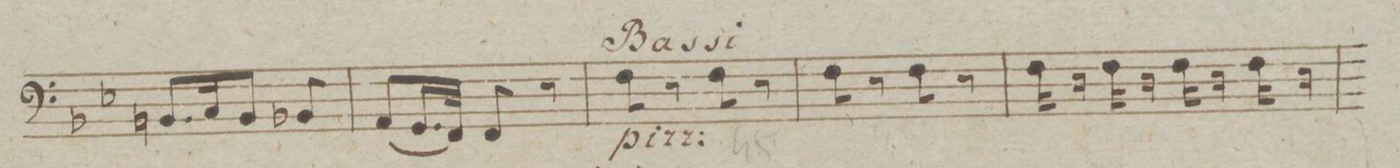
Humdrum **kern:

**kern
*I"Organo.
*clefF4
*k[b-e-]
*M2/4
8.BBn/L
16C/K
8BB/J
8BB-X/
=43
(8AA/L
16.GG/L
32FF/JJk)
8FF/
8r
=44
8F\
8r
8F\
8r
=45
8F\
8r
8F\
8r
=46
16F\
16r
16F\
16r
16F\
16r
16F\
16r
=47
*-
